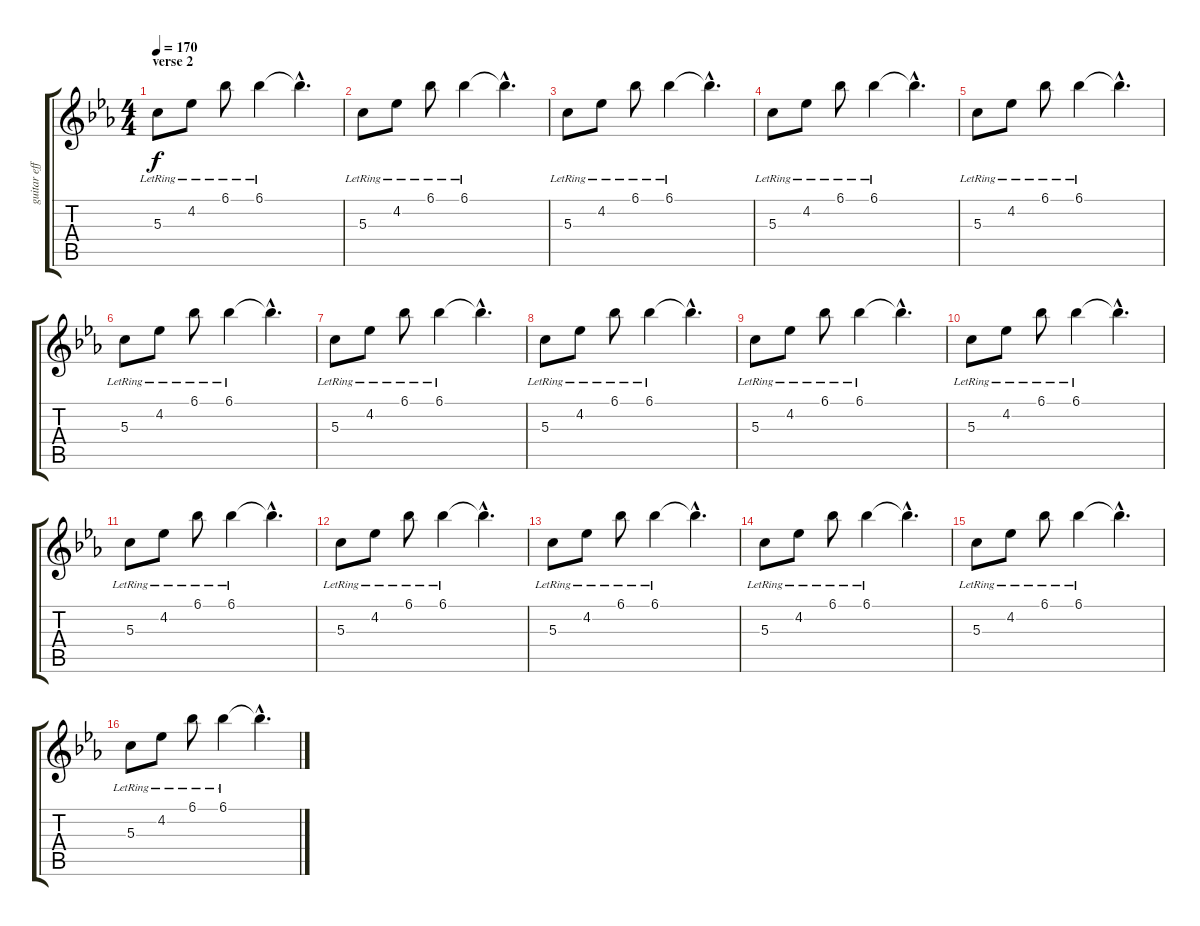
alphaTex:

\track ("guitar effects R" "guitar eff") {instrument electricguitarmuted}
\staff {score tabs}
\tuning (E4 B3 G3 D3 A2 E2) {hide}
\ts (4 4)
\section ("" "verse 2")
\tempo 170
\clef g2
\ks cminor
5.3{lr}.8{dy f balance 16 instrument electricguitarmuted} 4.2{lr}.8 6.1{lr}.8 6.1{lr}.4 6.1{hac t}.4{d} |
5.3{lr}.8{balance 16 instrument electricguitarmuted} 4.2{lr}.8 6.1{lr}.8 6.1{lr}.4 6.1{hac t}.4{d} |
5.3{lr}.8{balance 16 instrument electricguitarmuted} 4.2{lr}.8 6.1{lr}.8 6.1{lr}.4 6.1{hac t}.4{d} |
5.3{lr}.8{balance 16 instrument electricguitarmuted} 4.2{lr}.8 6.1{lr}.8 6.1{lr}.4 6.1{hac t}.4{d} |
5.3{lr}.8{balance 16 instrument electricguitarmuted} 4.2{lr}.8 6.1{lr}.8 6.1{lr}.4 6.1{hac t}.4{d} |
5.3{lr}.8{balance 16 instrument electricguitarmuted} 4.2{lr}.8 6.1{lr}.8 6.1{lr}.4 6.1{hac t}.4{d} |
5.3{lr}.8{balance 16 instrument electricguitarmuted} 4.2{lr}.8 6.1{lr}.8 6.1{lr}.4 6.1{hac t}.4{d} |
5.3{lr}.8{balance 16 instrument electricguitarmuted} 4.2{lr}.8 6.1{lr}.8 6.1{lr}.4 6.1{hac t}.4{d} |
5.3{lr}.8{balance 16 instrument electricguitarmuted} 4.2{lr}.8 6.1{lr}.8 6.1{lr}.4 6.1{hac t}.4{d} |
5.3{lr}.8{balance 16 instrument electricguitarmuted} 4.2{lr}.8 6.1{lr}.8 6.1{lr}.4 6.1{hac t}.4{d} |
5.3{lr}.8{balance 16 instrument electricguitarmuted} 4.2{lr}.8 6.1{lr}.8 6.1{lr}.4 6.1{hac t}.4{d} |
5.3{lr}.8{balance 16 instrument electricguitarmuted} 4.2{lr}.8 6.1{lr}.8 6.1{lr}.4 6.1{hac t}.4{d} |
5.3{lr}.8{balance 16 instrument electricguitarmuted} 4.2{lr}.8 6.1{lr}.8 6.1{lr}.4 6.1{hac t}.4{d} |
5.3{lr}.8{balance 16 instrument electricguitarmuted} 4.2{lr}.8 6.1{lr}.8 6.1{lr}.4 6.1{hac t}.4{d} |
5.3{lr}.8{balance 16 instrument electricguitarmuted} 4.2{lr}.8 6.1{lr}.8 6.1{lr}.4 6.1{hac t}.4{d} |
5.3{lr}.8{balance 16 instrument electricguitarmuted} 4.2{lr}.8 6.1{lr}.8 6.1{lr}.4 6.1{hac t}.4{d}
